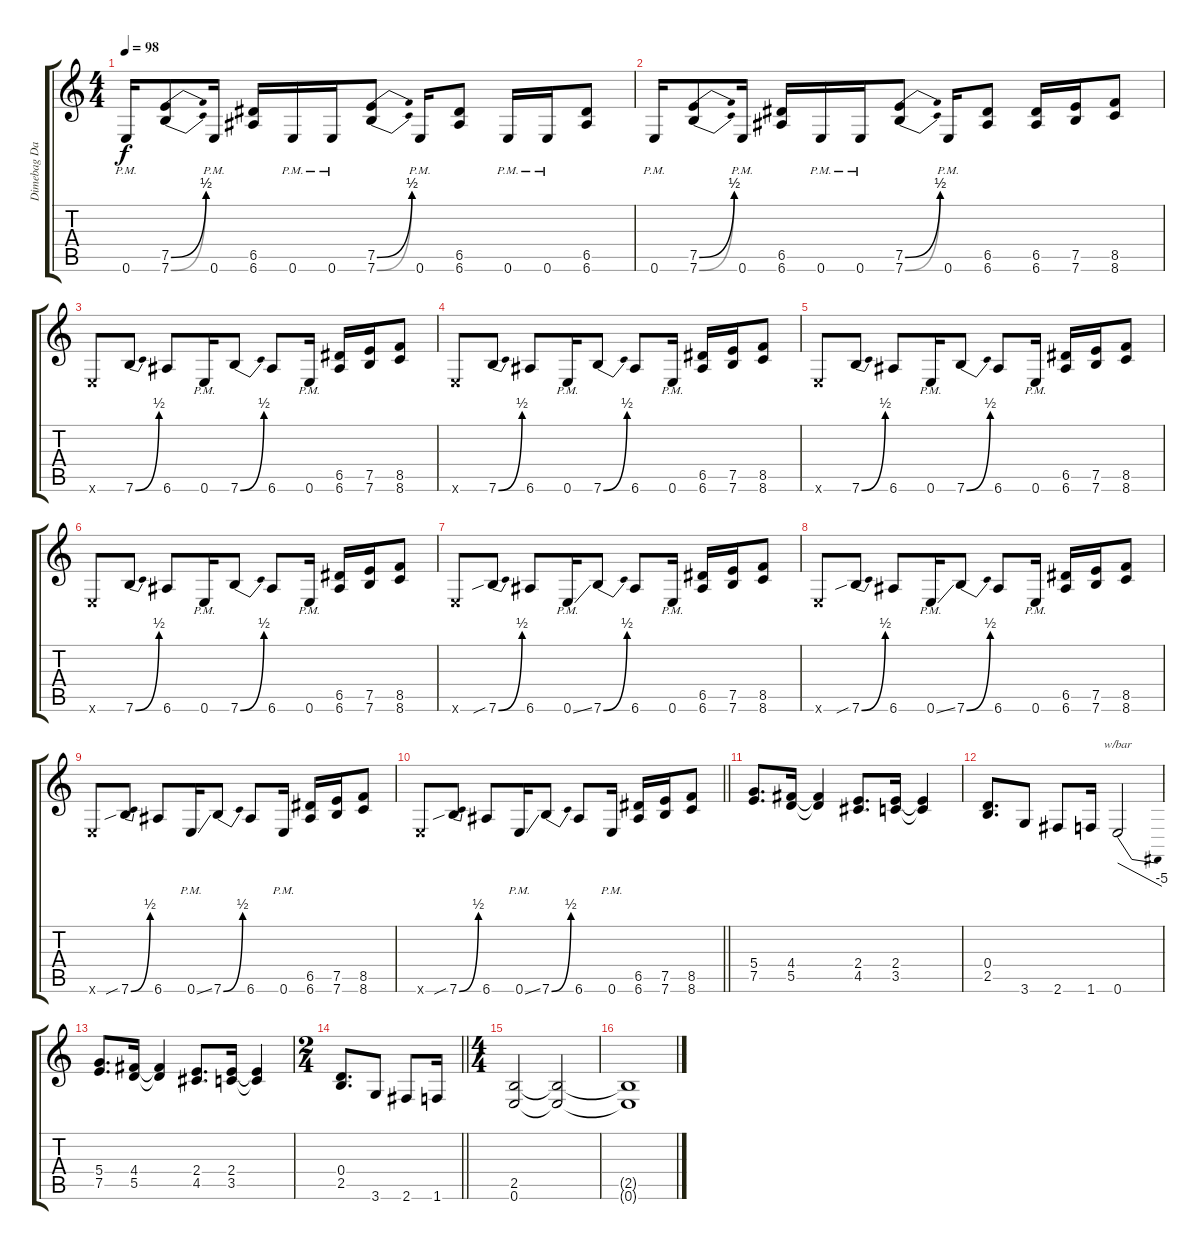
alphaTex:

\track ("Dimebag Darrell (riff)" "Dimebag Da") {instrument distortionguitar}
\staff {score tabs}
\tuning (E4 B3 G3 D3 A2 E2) {hide}
\ts (4 4)
\tempo 98
\clef g2
\ks c
0.6{pm}.16{dy f} (7.5{be (bend 0 0 60 2)} 7.6{be (bend 0 0 60 2)}).8 0.6{pm}.16 (6.5 6.6).16 0.6{pm}.16 0.6{pm}.16 (7.5{be (bend 0 0 60 2)} 7.6{be (bend 0 0 60 2)}).8 0.6{pm}.16 (6.5 6.6).8 0.6{pm}.16 0.6{pm}.16 (6.5 6.6).8 |
0.6{pm}.16 (7.5{be (bend 0 0 60 2)} 7.6{be (bend 0 0 60 2)}).8 0.6{pm}.16 (6.5 6.6).16 0.6{pm}.16 0.6{pm}.16 (7.5{be (bend 0 0 60 2)} 7.6{be (bend 0 0 60 2)}).8 0.6{pm}.16 (6.5 6.6).8 (6.5 6.6).16 (7.5 7.6).16 (8.5 8.6).8 |
0.6{x}.8 7.6{be (bend 0 0 60 2)}.8 6.6.8 0.6{pm}.16 7.6{be (bend 0 0 60 2)}.8 6.6.8 0.6{pm}.16 (6.5 6.6).16 (7.5 7.6).16 (8.5 8.6).8 |
0.6{x}.8 7.6{be (bend 0 0 60 2)}.8 6.6.8 0.6{pm}.16 7.6{be (bend 0 0 60 2)}.8 6.6.8 0.6{pm}.16 (6.5 6.6).16 (7.5 7.6).16 (8.5 8.6).8 |
0.6{x}.8 7.6{be (bend 0 0 60 2)}.8 6.6.8 0.6{pm}.16 7.6{be (bend 0 0 60 2)}.8 6.6.8 0.6{pm}.16 (6.5 6.6).16 (7.5 7.6).16 (8.5 8.6).8 |
0.6{x}.8 7.6{be (bend 0 0 60 2)}.8 6.6.8 0.6{pm}.16 7.6{be (bend 0 0 60 2)}.8 6.6.8 0.6{pm}.16 (6.5 6.6).16 (7.5 7.6).16 (8.5 8.6).8 |
0.6{x}.8 7.6{be (bend 0 0 60 2) sib}.8 6.6.8 0.6{ss pm}.16 7.6{be (bend 0 0 60 2)}.8 6.6.8 0.6{pm}.16 (6.5 6.6).16 (7.5 7.6).16 (8.5 8.6).8 |
0.6{x}.8 7.6{be (bend 0 0 60 2) sib}.8 6.6.8 0.6{ss pm}.16 7.6{be (bend 0 0 60 2)}.8 6.6.8 0.6{pm}.16 (6.5 6.6).16 (7.5 7.6).16 (8.5 8.6).8 |
0.6{x}.8 7.6{be (bend 0 0 60 2) sib}.8 6.6.8 0.6{ss pm}.16 7.6{be (bend 0 0 60 2)}.8 6.6.8 0.6{pm}.16 (6.5 6.6).16 (7.5 7.6).16 (8.5 8.6).8 |
\barLineRight lightlight
0.6{x}.8 7.6{be (bend 0 0 60 2) sib}.8 6.6.8 0.6{ss pm}.16 7.6{be (bend 0 0 60 2)}.8 6.6.8 0.6{pm}.16 (6.5 6.6).16 (7.5 7.6).16 (8.5 8.6).8 |
(5.4 7.5).8{d} (4.4 5.5).16 (4.4{t} 5.5{t}).4 (2.4 4.5).8{d} (2.4 3.5).16 (2.4{t} 3.5{t}).4 |
(0.4 2.5).8{d} 3.6.8 2.6.8 1.6.16 0.6.2{tbe (dive default 0 0 60 -20)} |
(5.4 7.5).8{d} (4.4 5.5).16 (4.4{t} 5.5{t}).4 (2.4 4.5).8{d} (2.4 3.5).16 (2.4{t} 3.5{t}).4 |
\ts (2 4)
\barLineRight lightlight
(0.4 2.5).8{d} 3.6.8 2.6.8 1.6.16 |
\ts (4 4)
(2.5 0.6).2 (2.5{t} 0.6{t}).2 |
(2.5{t} 0.6{t}).1
